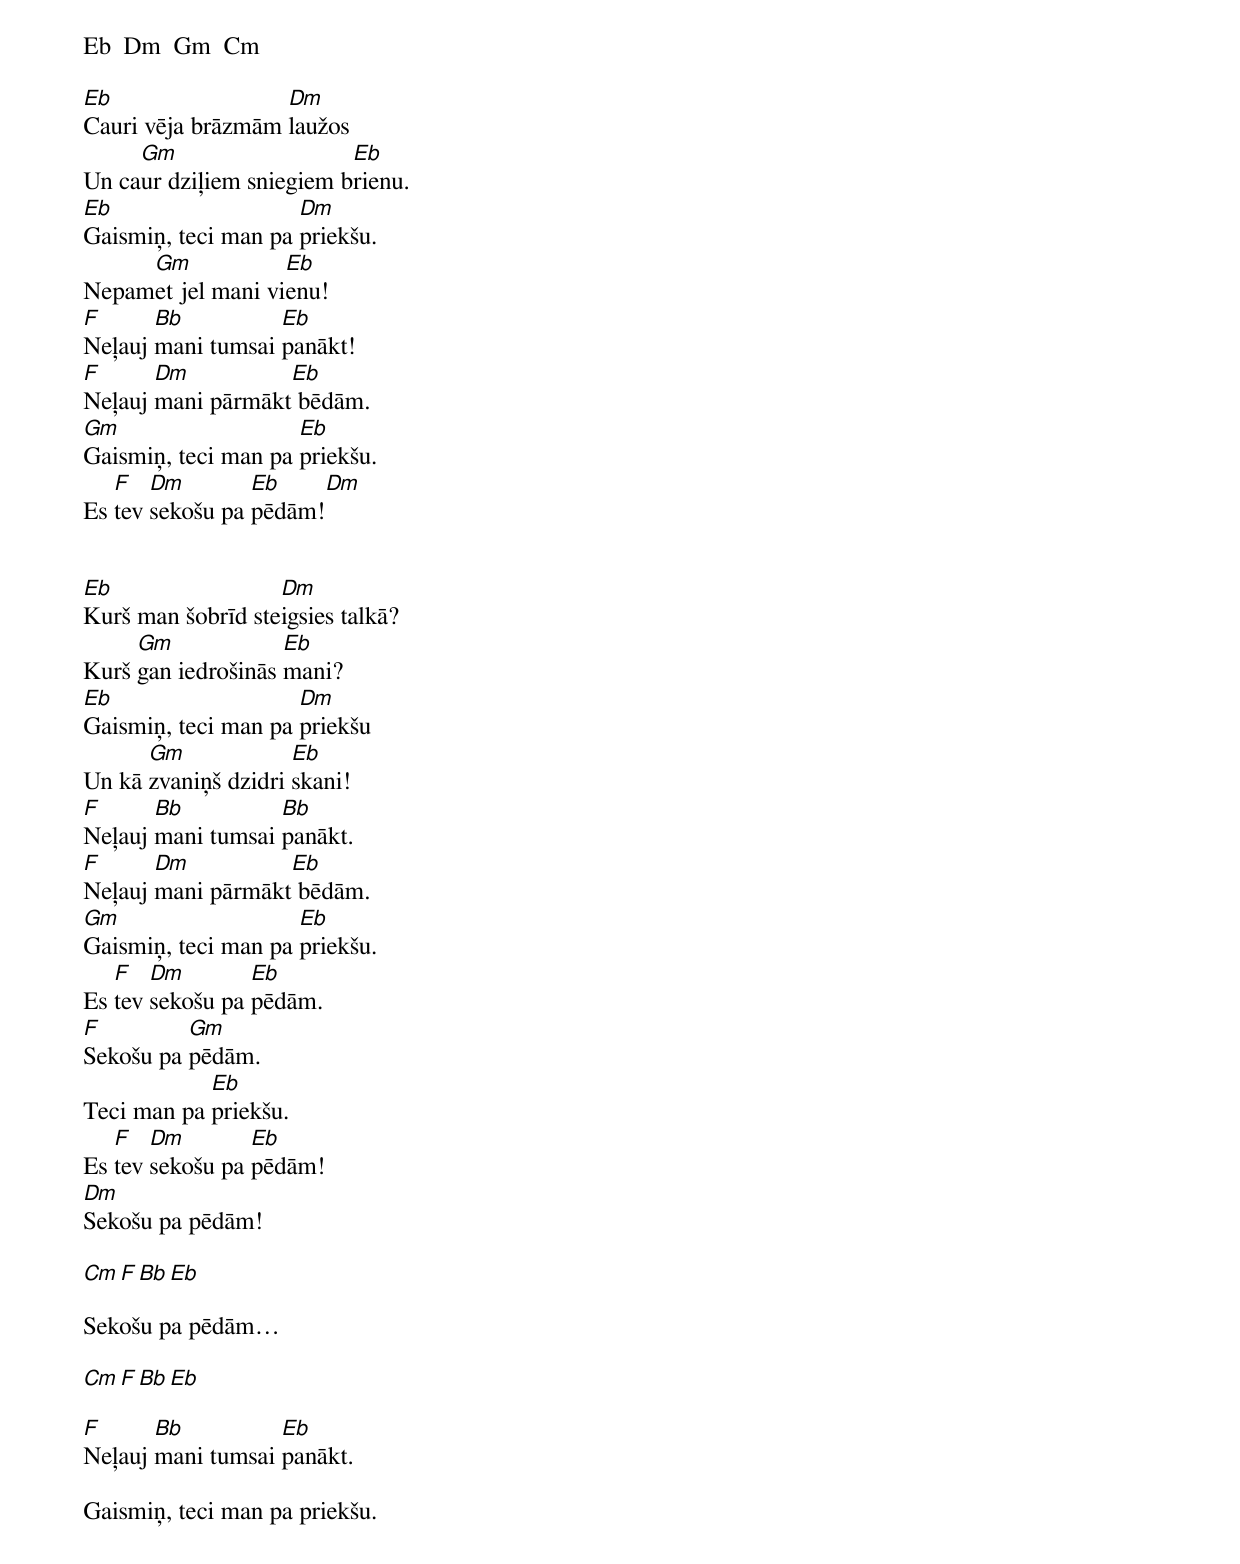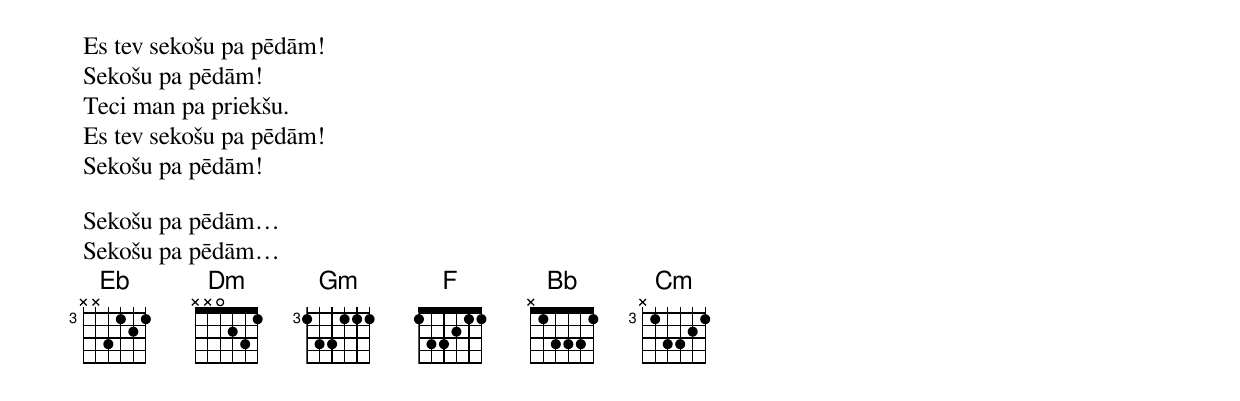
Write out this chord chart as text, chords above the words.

Eb  Dm  Gm  Cm

Eb                 Dm
Cauri vēja brāzmām laužos
     Gm                   Eb
Un caur dziļiem sniegiem brienu.
Eb                   Dm
Gaismiņ, teci man pa priekšu.
     Gm            Eb
Nepamet jel mani vienu!
F      Bb          Eb
Neļauj mani tumsai panākt!
F      Dm          Eb
Neļauj mani pārmākt bēdām.
Gm                   Eb
Gaismiņ, teci man pa priekšu.
   F   Dm        Eb      Dm
Es tev sekošu pa pēdām!


Eb                 Dm
Kurš man šobrīd steigsies talkā?
     Gm             Eb
Kurš gan iedrošinās mani?
Eb                   Dm
Gaismiņ, teci man pa priekšu
      Gm             Eb
Un kā zvaniņš dzidri skani!
F      Bb          Bb
Neļauj mani tumsai panākt.
F      Dm          Eb
Neļauj mani pārmākt bēdām.
Gm                   Eb
Gaismiņ, teci man pa priekšu.
   F   Dm        Eb
Es tev sekošu pa pēdām.
F         Gm
Sekošu pa pēdām.
            Eb
Teci man pa priekšu.
   F   Dm        Eb
Es tev sekošu pa pēdām!
Dm
Sekošu pa pēdām!

Cm  F  Bb  Eb

Sekošu pa pēdām…

Cm  F  Bb  Eb

F      Bb          Eb
Neļauj mani tumsai panākt.

Gaismiņ, teci man pa priekšu.
Es tev sekošu pa pēdām!
Sekošu pa pēdām!
Teci man pa priekšu.
Es tev sekošu pa pēdām!
Sekošu pa pēdām!

Sekošu pa pēdām…
Sekošu pa pēdām…
